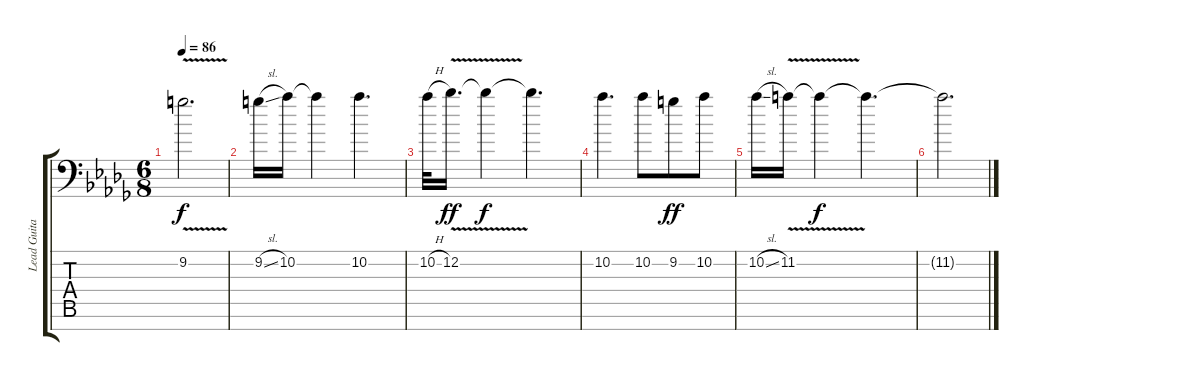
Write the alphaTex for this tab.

\track ("Lead Guitar 2" "Lead Guita") {instrument electricguitarclean}
\staff {score tabs}
\tuning (Eb4 Bb3 Gb3 Db3 Ab2 Eb2 Ab1) {hide}
\ts (6 8)
\tempo 86
\clef f4
\ks bbminor
9.2{v}.2{d dy f} |
9.2{sl}.16 10.2.16 10.2{t}.4 10.2.4{d} |
10.2{h}.32 12.2{v}.16{d dy ff} 12.2{t}.4{dy f} 12.2{t}.4{d} |
10.2.4{d} 10.2.8 9.2.8{dy ff} 10.2.8 |
10.2{sl}.16{volume 0} 11.2{v}.16 11.2{t}.4{dy f} 11.2{t}.4{d} |
11.2{t}.2{d}
